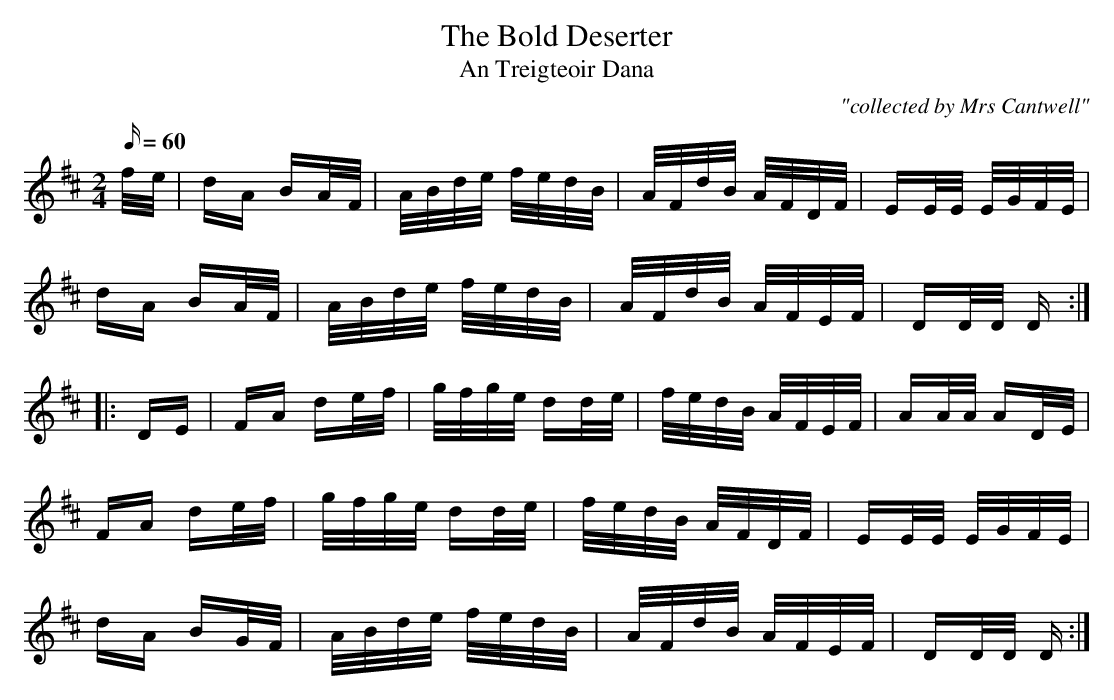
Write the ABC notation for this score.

X:1
T: Bold Deserter, The
T: An Treigteoir Dana
C: "collected by Mrs Cantwell"
M: 2/4
Q: 60
K: D
f/-e/|dA BA/-F/|A/B/d/e/ f/e/d/B/|A/F/d/B/ A/F/D/F/|EE/E/ E/G/F/E/|
dA BA/-F/|A/B/d/e/ f/e/d/B/|A/F/d/B/ A/F/E/F/|DD/D/ D:|
|:D-E|FA de/-f/|g/f/g/e/ dd/-e/|f/e/d/B/ A/F/E/F/|AA/A/ AD/-E/|
FA de/-f/|g/f/g/e/ dd/-e/|f/e/d/B/ A/F/D/F/|EE/E/ E/G/F/E/|
dA BG/-F/|A/B/d/e/ f/e/d/B/|A/F/d/B/ A/F/E/F/|DD/D/ D:|
